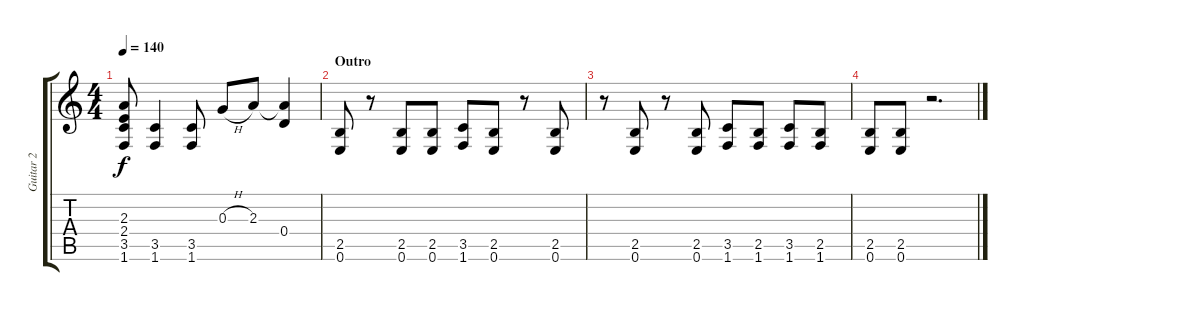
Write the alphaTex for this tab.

\track ("Guitar 2" "Guitar 2") {instrument distortionguitar}
\staff {score tabs}
\tuning (E4 B3 G3 D3 A2 E2) {hide}
\ts (4 4)
\tempo 140
\clef g2
\ks c
(2.3{t} 2.4{t} 3.5{t} 1.6{t}).8{dy f} (3.5 1.6).4 (3.5 1.6).8 0.3{h}.8 2.3.8 (2.3{t} 0.4).4 |
\section ("" "Outro")
(2.5 0.6).8 r.8 (2.5 0.6).8 (2.5 0.6).8 (3.5 1.6).8 (2.5 0.6).8 r.8 (2.5 0.6).8 |
r.8 (2.5 0.6).8 r.8 (2.5 0.6).8 (3.5 1.6).8 (2.5 1.6).8 (3.5 1.6).8 (2.5 1.6).8 |
(2.5 0.6).8 (2.5 0.6).8 r.2{d}
